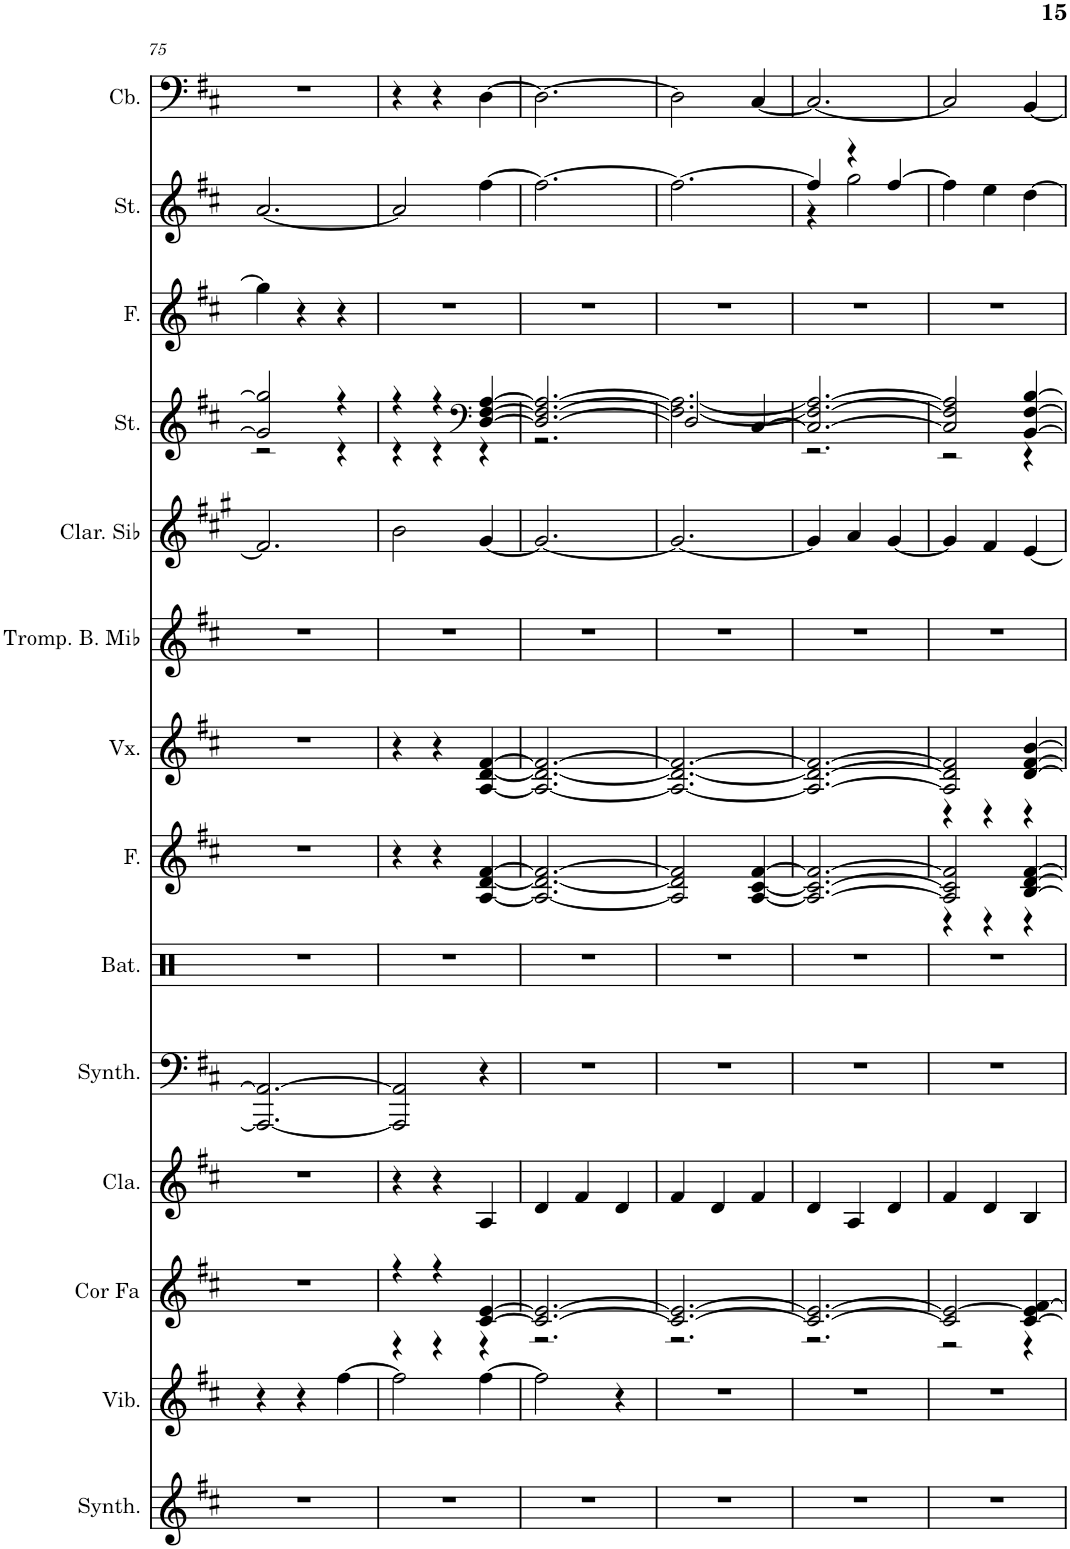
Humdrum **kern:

**kern	**kern	**kern	**kern	**kern	**kern	**kern	**kern	**kern	**kern	**kern	**kern	**kern	**kern
*part14	*part13	*part12	*part11	*part10	*part9	*part8	*part7	*part6	*part5	*part4	*part3	*part2	*part1
*staff14	*staff13	*staff12	*staff11	*staff10	*staff9	*staff8	*staff7	*staff6	*staff5	*staff4	*staff3	*staff2	*staff1
*I"Synthétiseur de cuivres, Synbras2	*I"Vibraphone, Vibes	*I"Cor en Fa, Fr.horn	*I"Clavecin, Harpsi	*I"Synthétiseur Pad, Warm pad	*I"Batterie, Orch.dr	*I"Femmes, Choir ah	*I"Voix, Syn vox	*I"Trompette Basse en Mib, Trumpet	*I"Clarinette en Sib	*I"Cordes, Slow str	*I"Femmes, Melody	*I"Cordes, Slow str	*I"Contrebasse, Acous.bs
*I'Synth.	*I'Vib.	*I'Cor Fa	*I'Cla.	*I'Synth.	*I'Bat.	*I'F.	*I'Vx.	*I'Tromp. B. Mib	*I'Clar. Sib	*I'St.	*I'F.	*I'St.	*I'Cb.
!!LO:PB:g=z
*clefG2	*clefG2	*clefG2	*clefG2	*clefF4	*clefX	*clefG2	*clefG2	*clefG2	*clefG2	*clefG2	*clefG2	*clefG2	*clefF4
*	*	*Trd4c7	*	*	*	*	*	*Trd5c9	*Trd1c2	*	*	*	*Trd7c12
*k[f#c#]	*k[f#c#]	*k[f#c#]	*k[f#c#]	*k[f#c#]	*k[]	*k[f#c#]	*k[f#c#]	*k[f#c#]	*k[f#c#g#]	*k[f#c#]	*k[f#c#]	*k[f#c#]	*k[f#c#]
*M3/4	*M3/4	*M3/4	*M3/4	*M3/4	*M3/4	*M3/4	*M3/4	*M3/4	*M3/4	*M3/4	*M3/4	*M3/4	*M3/4
=75	=75	=75	=75	=75	=75	=75	=75	=75	=75	=75	=75	=75	=75
*	*	*	*	*	*	*	*	*	*	*^	*	*	*
2.r	4r	2.r	2.r	2.AAA/_ 2.AA/_	2.r	2.r	2.r	2.r	2.f#/]	2g/] 2gg/]	2r	4gg\]	[2.a/	2.r
.	4r	.	.	.	.	.	.	.	.	.	.	4r	.	.
.	[4ff#\	.	.	.	.	.	.	.	.	4r	4r	4r	.	.
=76	=76	=76	=76	=76	=76	=76	=76	=76	=76	=76	=76	=76	=76	=76
*	*	*^	*	*	*	*	*	*	*	*	*	*	*	*
2.r	2ff#\]	4r	4r	4r	2AAA/] 2AA/]	2.r	4r	4r	2.r	2b\	4r	4r	2.r	2a/]	4r
.	.	4r	4r	4r	.	.	4r	4r	.	.	4r	4r	.	.	4r
*	*	*	*	*	*	*	*	*	*	*	*clefF4	*	*	*	*
.	[4ff#\	[4c#/ [4e/	4r	4A/	4r	.	[4A/ [4d/ [4f#/	[4A/ [4d/ [4f#/	.	[4g#/	[4D/ [4F#/ [4A/	4r	.	[4ff#\	[4D\
=77	=77	=77	=77	=77	=77	=77	=77	=77	=77	=77	=77	=77	=77	=77	=77
2.r	2ff#\]	2.c#/_ 2.e/_	2.r	4d/	2.r	2.r	2.A/_ 2.d/_ 2.f#/_	2.A/_ 2.d/_ 2.f#/_	2.r	2.g#/_	2.D/_ 2.F#/_ 2.A/_	2.r	2.r	2.ff#\_	2.D\_
.	.	.	.	4f#/	.	.	.	.	.	.	.	.	.	.	.
.	4r	.	.	4d/	.	.	.	.	.	.	.	.	.	.	.
=78	=78	=78	=78	=78	=78	=78	=78	=78	=78	=78	=78	=78	=78	=78	=78
2.r	2.r	2.c#/_ 2.e/_	2.r	4f#/	2.r	2.r	2A/] 2d/] 2f#/]	2.A/_ 2.d/_ 2.f#/_	2.r	2.g#/_	2D/]	2.F#\_ 2.A\_	2.r	2.ff#\_	2D\]
.	.	.	.	4d/	.	.	.	.	.	.	.	.	.	.	.
.	.	.	.	4f#/	.	.	[4A/ [4c#/ [4f#/	.	.	.	[4C#/	.	.	.	[4C#/
=79	=79	=79	=79	=79	=79	=79	=79	=79	=79	=79	=79	=79	=79	=79	=79
*	*	*	*	*	*	*	*	*	*	*	*	*	*	*^	*
2.r	2.r	2.c#/_ 2.e/_	2.r	4d/	2.r	2.r	2.A/_ 2.c#/_ 2.f#/_	2.A/_ 2.d/_ 2.f#/_	2.r	4g#/]	2.C#/_ 2.F#/_ 2.A/_	2.r	2.r	4ff#/]	4r	2.C#/_
.	.	.	.	4A/	.	.	.	.	.	4a/	.	.	.	4r	2gg\	.
.	.	.	.	4d/	.	.	.	.	.	[4g#/	.	.	.	[4ff#/	.	.
*	*	*	*	*	*	*	*	*	*	*	*	*	*	*v	*v	*
=80	=80	=80	=80	=80	=80	=80	=80	=80	=80	=80	=80	=80	=80	=80	=80
*	*	*	*	*	*	*	*^	*^	*	*	*	*	*	*	*
2.r	2.r	2c#/] 2e/_	2r	4f#/	2.r	2.r	2A/] 2c#/] 2f#/]	4r	2A/] 2d/] 2f#/]	4r	2.r	4g#/]	2C#/] 2F#/] 2A/]	2r	2.r	4ff#\]	2C#/]
.	.	.	.	4d/	.	.	.	4r	.	4r	.	4f#/	.	.	.	4ee\	.
.	.	[4c#/ 4e/] [4f#/	4r	4B/	.	.	[4B/ [4d/ [4f#/	4r	[4d/ [4f#/ [4b/	4r	.	[4e/	[4BB/ [4F#/ [4B/	4r	.	[4dd\	[4BB/
*	*	*	*	*	*	*	*v	*v	*	*	*	*	*v	*v	*	*	*
*	*	*v	*v	*	*	*	*	*v	*v	*	*	*	*	*	*
=	=	=	=	=	=	=	=	=	=	=	=	=	=
*-	*-	*-	*-	*-	*-	*-	*-	*-	*-	*-	*-	*-	*-
